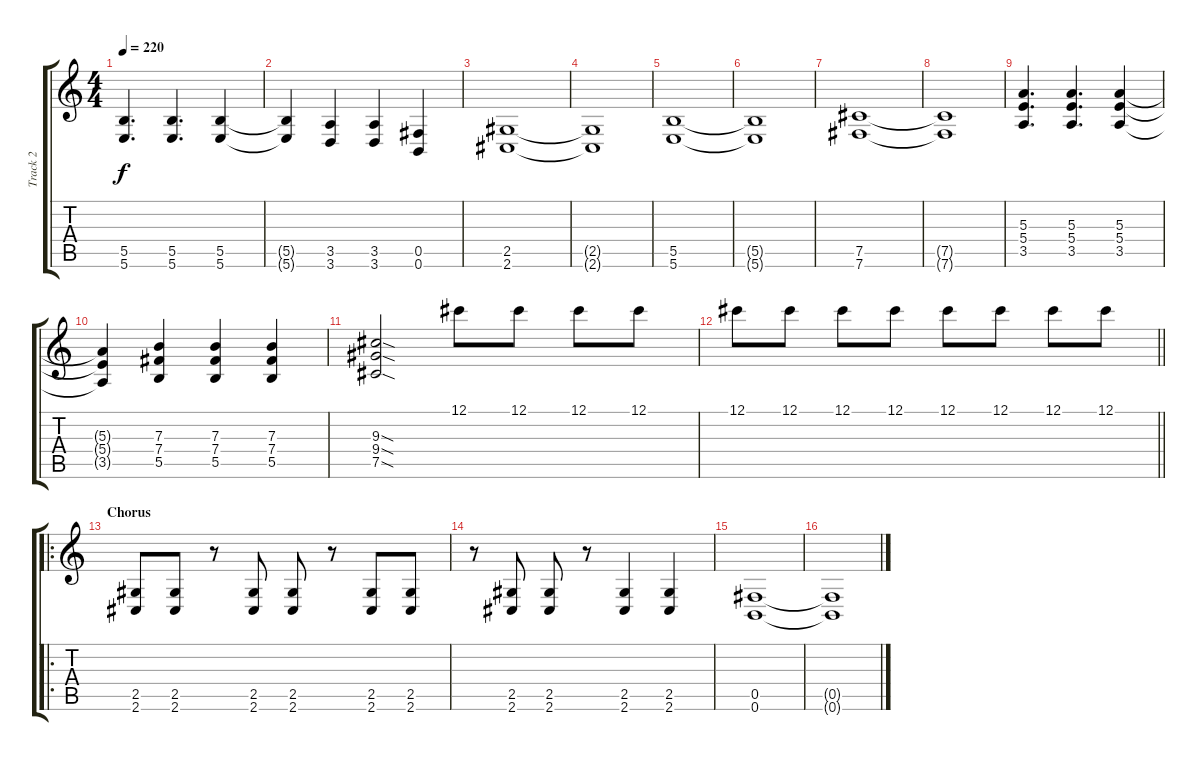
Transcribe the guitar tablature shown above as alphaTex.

\track ("Track 2" "Track 2") {instrument distortionguitar}
\staff {score tabs}
\tuning (Db4 Ab3 E3 B2 Gb2 B1) {hide}
\ts (4 4)
\tempo 220
\clef g2
\ks c
(5.5 5.6).4{d dy f} (5.5 5.6).4{d} (5.5 5.6).4 |
(5.5{t} 5.6{t}).4 (3.5 3.6).4 (3.5 3.6).4 (0.5 0.6).4 |
(2.5 2.6).1 |
(2.5{t} 2.6{t}).1 |
(5.5 5.6).1 |
(5.5{t} 5.6{t}).1 |
(7.5 7.6).1 |
(7.5{t} 7.6{t}).1 |
(5.3 5.4 3.5).4{d} (5.3 5.4 3.5).4{d} (5.3 5.4 3.5).4 |
(5.3{t} 5.4{t} 3.5{t}).4 (7.3 7.4 5.5).4 (7.3 7.4 5.5).4 (7.3 7.4 5.5).4 |
(9.3{sod} 9.4{sod} 7.5{sod}).2 12.1.8 12.1.8 12.1.8 12.1.8 |
\barLineRight lightlight
12.1.8 12.1.8 12.1.8 12.1.8 12.1.8 12.1.8 12.1.8 12.1.8 |
\ro
\section ("" "Chorus")
(2.5 2.6).8 (2.5 2.6).8 r.8 (2.5 2.6).8 (2.5 2.6).8 r.8 (2.5 2.6).8 (2.5 2.6).8 |
r.8 (2.5 2.6).8 (2.5 2.6).8 r.8 (2.5 2.6).4 (2.5 2.6).4 |
(0.5 0.6).1 |
(0.5{t} 0.6{t}).1
